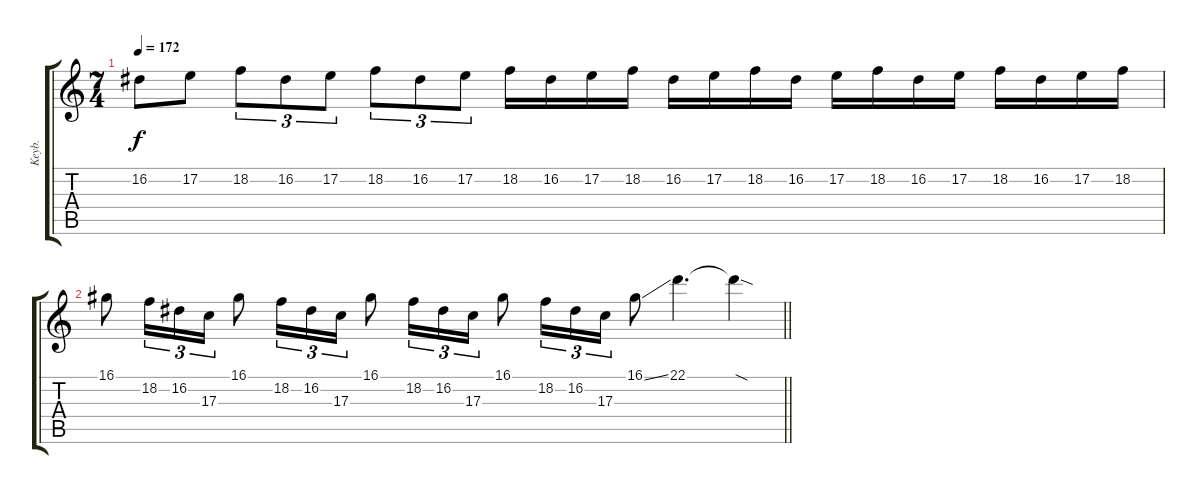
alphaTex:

\track ("Keyb." "Keyb.") {instrument synthbrass1}
\staff {score tabs}
\tuning (E4 B3 G3 D3 A2 E2) {hide}
\ts (7 4)
\tempo 172
\clef g2
\ks c
16.2.8{dy f} 17.2.8 18.2.8{tu (3 2)} 16.2.8{tu (3 2)} 17.2.8{tu (3 2)} 18.2.8{tu (3 2)} 16.2.8{tu (3 2)} 17.2.8{tu (3 2)} 18.2.16 16.2.16 17.2.16 18.2.16 16.2.16 17.2.16 18.2.16 16.2.16 17.2.16 18.2.16 16.2.16 17.2.16 18.2.16 16.2.16 17.2.16 18.2.16 |
\barLineRight lightlight
16.1.8 18.2.16{tu (3 2)} 16.2.16{tu (3 2)} 17.3.16{tu (3 2)} 16.1.8 18.2.16{tu (3 2)} 16.2.16{tu (3 2)} 17.3.16{tu (3 2)} 16.1.8 18.2.16{tu (3 2)} 16.2.16{tu (3 2)} 17.3.16{tu (3 2)} 16.1.8 18.2.16{tu (3 2)} 16.2.16{tu (3 2)} 17.3.16{tu (3 2)} 16.1{ss}.8 22.1.4{d} 22.1{sod t}.4
